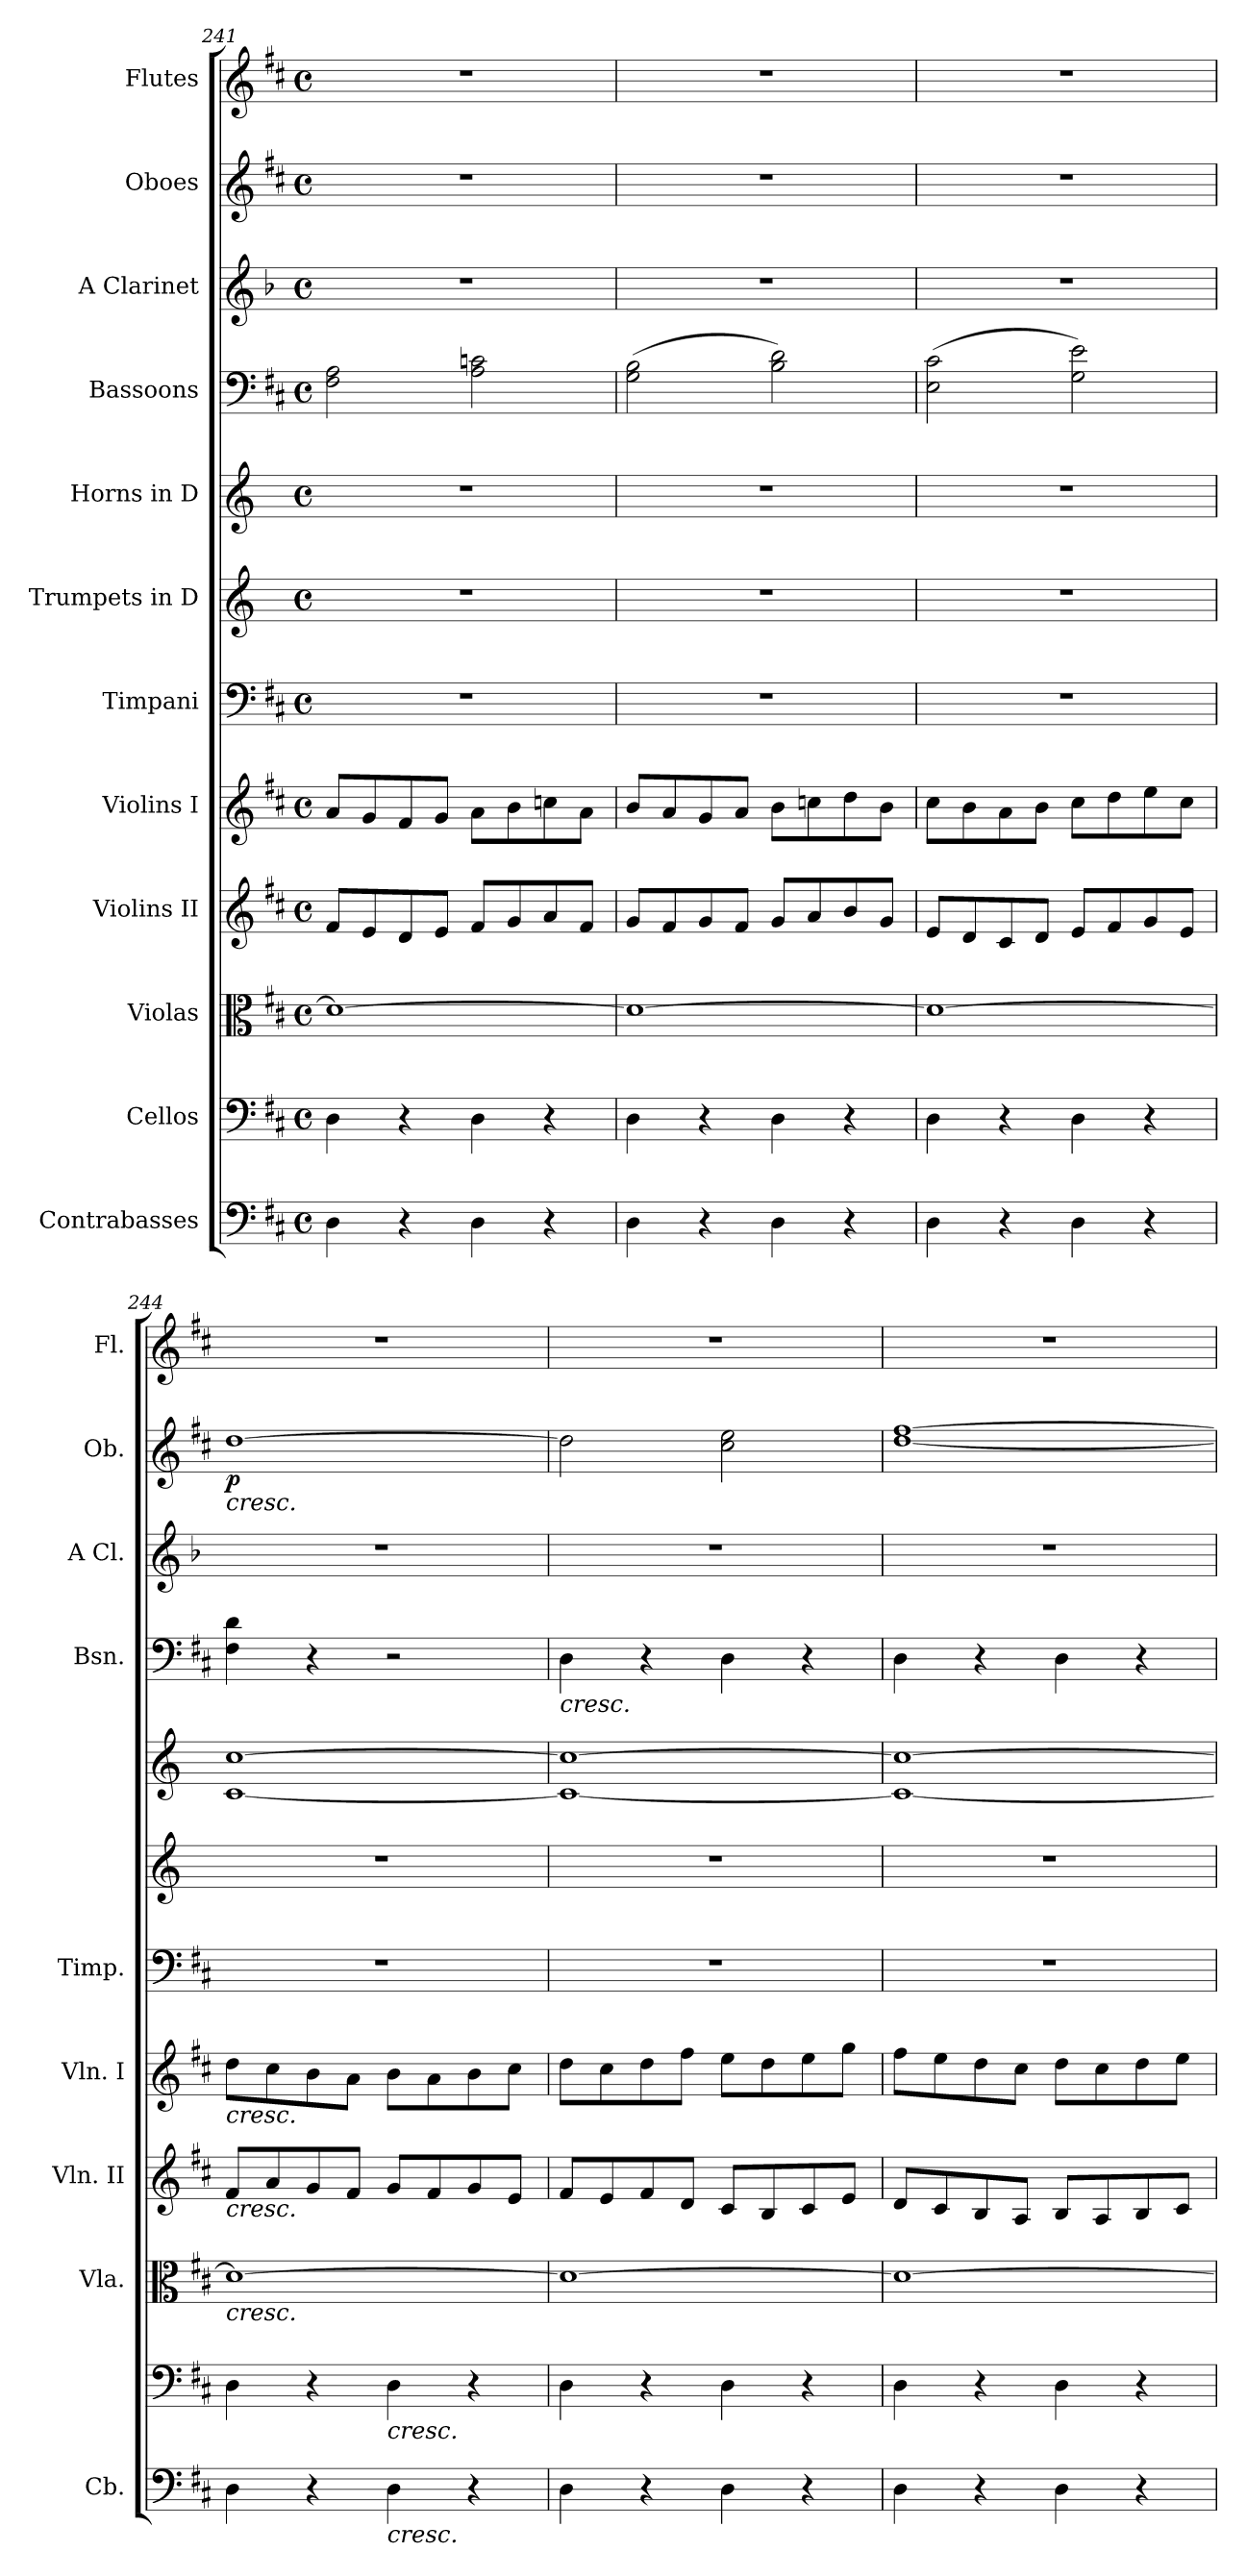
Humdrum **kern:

**kern	**kern	**kern	**kern	**kern	**kern	**kern	**kern	**kern	**kern	**kern	**dynam	**kern
*part12	*part11	*part10	*part9	*part8	*part7	*part6	*part5	*part4	*part3	*part2	*part2	*part1
*staff12	*staff11	*staff10	*staff9	*staff8	*staff7	*staff6	*staff5	*staff4	*staff3	*staff2	*staff2	*staff1
*I"Contrabasses	*I"Cellos	*I"Violas	*I"Violins II	*I"Violins I	*I"Timpani	*I"Trumpets in D	*I"Horns in D	*I"Bassoons	*I"A Clarinet	*I"Oboes	*	*I"Flutes
*I'Cb.	*	*I'Vla.	*I'Vln. II	*I'Vln. I	*I'Timp.	*	*	*I'Bsn.	*I'A Cl.	*I'Ob.	*	*I'Fl.
*clefF4	*clefF4	*clefC3	*clefG2	*clefG2	*clefF4	*clefG2	*clefG2	*clefF4	*clefG2	*clefG2	*	*clefG2
*ITrd7c12	*	*	*	*	*	*ITrd-1c-2	*ITrd6c10	*	*ITrd2c3	*	*	*
*k[f#c#]	*k[f#c#]	*k[f#c#]	*k[f#c#]	*k[f#c#]	*k[f#c#]	*k[f#c#]	*k[f#c#]	*k[f#c#]	*k[f#c#]	*k[f#c#]	*	*k[f#c#]
*M4/4	*M4/4	*M4/4	*M4/4	*M4/4	*M4/4	*M4/4	*M4/4	*M4/4	*M4/4	*M4/4	*	*M4/4
*met(c)	*met(c)	*met(c)	*met(c)	*met(c)	*met(c)	*met(c)	*met(c)	*met(c)	*met(c)	*met(c)	*	*met(c)
=241	=241	=241	=241	=241	=241	=241	=241	=241	=241	=241	=241	=241
4DD\	4D\	1d_	8f#/L	8a/L	1r	1r	1r	2F#\ 2A\	1r	1r	.	1r
.	.	.	8e/	8g/	.	.	.	.	.	.	.	.
4r	4r	.	8d/	8f#/	.	.	.	.	.	.	.	.
.	.	.	8e/J	8g/J	.	.	.	.	.	.	.	.
4DD\	4D\	.	8f#/L	8a\L	.	.	.	2A\ 2cn\	.	.	.	.
.	.	.	8g/	8b\	.	.	.	.	.	.	.	.
4r	4r	.	8a/	8ccn\	.	.	.	.	.	.	.	.
.	.	.	8f#/J	8a\J	.	.	.	.	.	.	.	.
=242	=242	=242	=242	=242	=242	=242	=242	=242	=242	=242	=242	=242
4DD\	4D\	1d_	8g/L	8b/L	1r	1r	1r	(>2G\ 2B\	1r	1r	.	1r
.	.	.	8f#/	8a/	.	.	.	.	.	.	.	.
4r	4r	.	8g/	8g/	.	.	.	.	.	.	.	.
.	.	.	8f#/J	8a/J	.	.	.	.	.	.	.	.
4DD\	4D\	.	8g/L	8b\L	.	.	.	2B\ 2d\)	.	.	.	.
.	.	.	8a/	8ccn\	.	.	.	.	.	.	.	.
4r	4r	.	8b/	8dd\	.	.	.	.	.	.	.	.
.	.	.	8g/J	8b\J	.	.	.	.	.	.	.	.
=243	=243	=243	=243	=243	=243	=243	=243	=243	=243	=243	=243	=243
4DD\	4D\	1d_	8e/L	8cc#\L	1r	1r	1r	(>2E\ 2c#\	1r	1r	.	1r
.	.	.	8d/	8b\	.	.	.	.	.	.	.	.
4r	4r	.	8c#/	8a\	.	.	.	.	.	.	.	.
.	.	.	8d/J	8b\J	.	.	.	.	.	.	.	.
4DD\	4D\	.	8e/L	8cc#\L	.	.	.	2G\ 2e\)	.	.	.	.
.	.	.	8f#/	8dd\	.	.	.	.	.	.	.	.
4r	4r	.	8g/	8ee\	.	.	.	.	.	.	.	.
.	.	.	8e/J	8cc#\J	.	.	.	.	.	.	.	.
!!LO:PB:g=z
=244	=244	=244	=244	=244	=244	=244	=244	=244	=244	=244	=244	=244
!	!	!	!	!	!	!	!	!	!	!LO:TX:b:i:t=cresc.	!	!
!	!	!	!	!LO:TX:b:i:t=cresc.	!	!	!	!	!	!	!	!
!	!	!	!LO:TX:b:i:t=cresc.	!	!	!	!	!	!	!	!	!
!	!	!LO:TX:b:i:t=cresc.	!	!	!	!	!	!	!	!	!	!
!	!	!	!	!	!	!	!	!	!	!	!LO:DY:b	!
4DD\	4D\	1d_	8f#/L	8dd\L	1r	1r	[1D [1d	4F#\ 4d\	1r	[1dd	p	1r
.	.	.	8a/	8cc#\	.	.	.	.	.	.	.	.
4r	4r	.	8g/	8b\	.	.	.	4r	.	.	.	.
.	.	.	8f#/J	8a\J	.	.	.	.	.	.	.	.
!	!LO:TX:b:i:t=cresc.	!	!	!	!	!	!	!	!	!	!	!
!LO:TX:b:i:t=cresc.	!	!	!	!	!	!	!	!	!	!	!	!
4DD\	4D\	.	8g/L	8b\L	.	.	.	2r	.	.	.	.
.	.	.	8f#/	8a\	.	.	.	.	.	.	.	.
4r	4r	.	8g/	8b\	.	.	.	.	.	.	.	.
.	.	.	8e/J	8cc#\J	.	.	.	.	.	.	.	.
=245	=245	=245	=245	=245	=245	=245	=245	=245	=245	=245	=245	=245
!	!	!	!	!	!	!	!	!LO:TX:b:i:t=cresc.	!	!	!	!
4DD\	4D\	1d_	8f#/L	8dd\L	1r	1r	1D_ 1d_	4D\	1r	2dd\]	.	1r
.	.	.	8e/	8cc#\	.	.	.	.	.	.	.	.
4r	4r	.	8f#/	8dd\	.	.	.	4r	.	.	.	.
.	.	.	8d/J	8ff#\J	.	.	.	.	.	.	.	.
4DD\	4D\	.	8c#/L	8ee\L	.	.	.	4D\	.	2cc#\ 2ee\	.	.
.	.	.	8B/	8dd\	.	.	.	.	.	.	.	.
4r	4r	.	8c#/	8ee\	.	.	.	4r	.	.	.	.
.	.	.	8e/J	8gg\J	.	.	.	.	.	.	.	.
=246	=246	=246	=246	=246	=246	=246	=246	=246	=246	=246	=246	=246
4DD\	4D\	1d_	8d/L	8ff#\L	1r	1r	1D_ 1d_	4D\	1r	[1dd [1ff#	.	1r
.	.	.	8c#/	8ee\	.	.	.	.	.	.	.	.
4r	4r	.	8B/	8dd\	.	.	.	4r	.	.	.	.
.	.	.	8A/J	8cc#\J	.	.	.	.	.	.	.	.
4DD\	4D\	.	8B/L	8dd\L	.	.	.	4D\	.	.	.	.
.	.	.	8A/	8cc#\	.	.	.	.	.	.	.	.
4r	4r	.	8B/	8dd\	.	.	.	4r	.	.	.	.
.	.	.	8c#/J	8ee\J	.	.	.	.	.	.	.	.
=	=	=	=	=	=	=	=	=	=	=	=	=
*-	*-	*-	*-	*-	*-	*-	*-	*-	*-	*-	*-	*-
